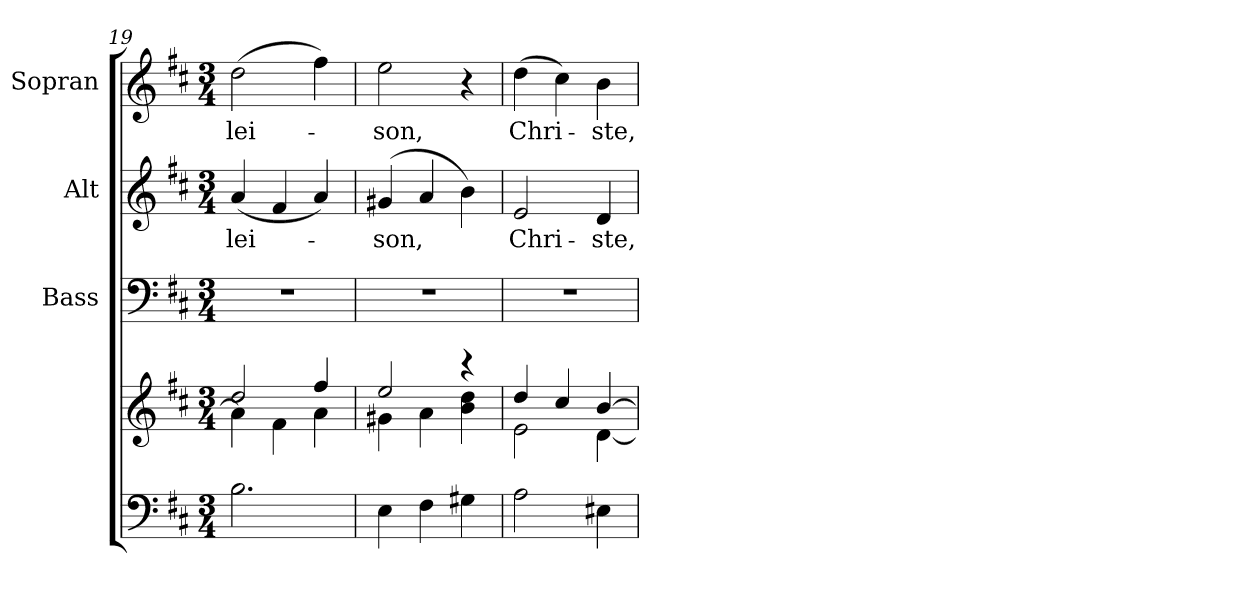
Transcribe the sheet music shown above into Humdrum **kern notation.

**kern	**kern	**kern	**kern	**text	**kern	**text
*part4	*part4	*part3	*part2	*part2	*part1	*part1
*staff5	*staff4	*staff3	*staff2	*staff2	*staff1	*staff1
*	*	*I"Bass	*I"Alt	*	*I"Sopran	*
*	*	*I'B.	*I'A.	*	*I'S.	*
*clefF4	*clefG2	*clefF4	*clefG2	*	*clefG2	*
*k[f#c#]	*k[f#c#]	*k[f#c#]	*k[f#c#]	*	*k[f#c#]	*
*D:	*D:	*D:	*D:	*	*D:	*
*M3/4	*M3/4	*M3/4	*M3/4	*	*M3/4	*
=19	=19	=19	=19	=19	=19	=19
*	*^	*	*	*	*	*
!	!	!	!	!	!LO:LY:b	!	!LO:LY:b
2.B\	2dd/	4a\]	2.r	(<4a/	-lei-	(>2dd\	-lei-
.	.	4f#\	.	4f#/	.	.	.
.	4ff#/	4a\	.	4a/)	.	4ff#\)	.
!!LO:PB:g=z
=20	=20	=20	=20	=20	=20	=20	=20
!	!	!	!	!	!LO:LY:b	!	!LO:LY:b
4E\	2ee/	4g#X\	2.r	(4g#X/	-son,	2ee\	-son,
4F#\	.	4a\	.	4a/	.	.	.
4G#X\	4rbb	4b\ 4dd\	.	4b\)	.	4r	.
=21	=21	=21	=21	=21	=21	=21	=21
!	!	!	!	!	!LO:LY:b	!	!LO:LY:b
2A\	4dd/	2e\	2.r	2e/	Chri-	(>4dd\	Chri-
.	4cc#/	.	.	.	.	4cc#\)	.
!	!	!	!	!	!LO:LY:b	!	!LO:LY:b
4E#X\	[>4b/	[<4d\	.	4d/	-ste,	4b\	-ste,
*	*v	*v	*	*	*	*	*
=	=	=	=	=	=	=
*-	*-	*-	*-	*-	*-	*-
